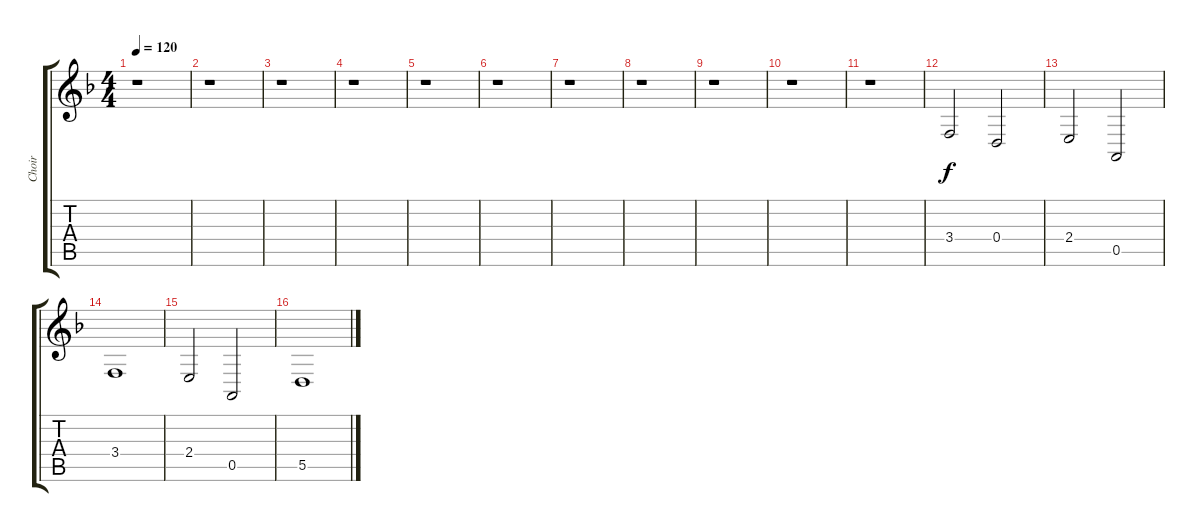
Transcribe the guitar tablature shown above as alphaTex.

\track ("Choir" "Choir") {instrument choiraahs}
\staff {score tabs}
\tuning (E4 B3 G3 D3 A2 E2) {hide}
\ts (4 4)
\tempo 120
\clef g2
\ks dminor
r.1{dy f} |
r.1 |
r.1 |
r.1 |
r.1 |
r.1 |
r.1 |
r.1 |
r.1 |
r.1 |
r.1 |
3.4.2 0.4.2 |
2.4.2 0.5.2 |
3.4.1 |
2.4.2 0.5.2 |
5.5.1
